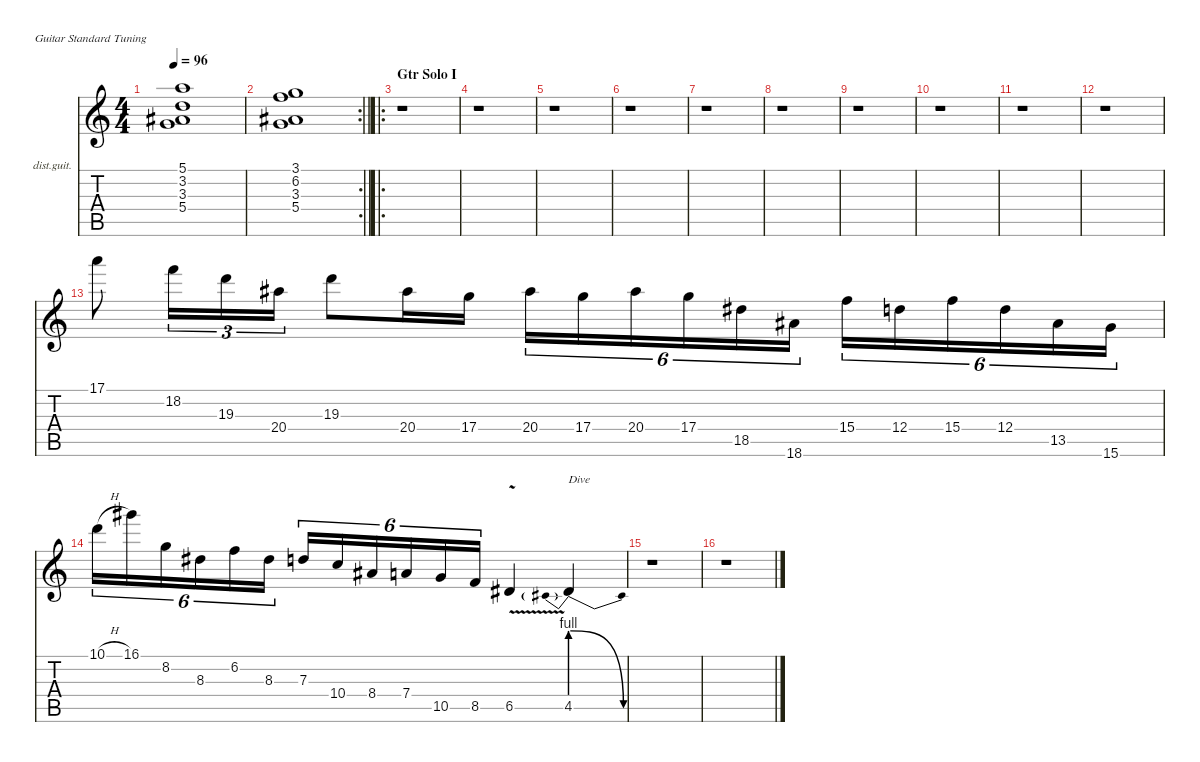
\defaultSystemsLayout 4
\hideDynamics
\bracketExtendMode nobrackets
\firstSystemTrackNameOrientation horizontal
\otherSystemsTrackNameOrientation horizontal
\track ("Lead 2" "dist.guit.") {instrument distortionguitar}
\staff {score tabs}
\tuning (E4 B3 G3 D3 A2 E2)
\ts (4 4)
\tempo 96
\clef g2
\ks c
(5.1 3.2 3.3{acc #} 5.4).1{dy f} |
\rc 2
\barLineRight lightlight
(3.1 6.2 3.3{acc #} 5.4).1 |
\ro
\section ("" "Gtr Solo I")
r.1 |
r.1 |
r.1 |
r.1 |
r.1 |
r.1 |
r.1 |
r.1 |
r.1 |
r.1 |
17.1.8 18.2.16{tu (3 2)} 19.3.16{tu (3 2)} 20.4{acc #}.16{tu (3 2)} 19.3.8 20.4{acc #}.16 17.4.16 20.4{acc #}.16{tu (6 4)} 17.4.16{tu (6 4)} 20.4{acc #}.16{tu (6 4)} 17.4.16{tu (6 4)} 18.5{acc #}.16{tu (6 4)} 18.6{acc #}.16{tu (6 4)} 15.4.16{tu (6 4)} 12.4.16{tu (6 4)} 15.4.16{tu (6 4)} 12.4.16{tu (6 4)} 13.5{acc #}.16{tu (6 4)} 15.6.16{tu (6 4)} |
10.1{h}.16{tu (6 4)} 16.1{acc #}.16{tu (6 4)} 8.2.16{tu (6 4)} 8.3{acc #}.16{tu (6 4)} 6.2.16{tu (6 4)} 8.3{acc #}.16{tu (6 4)} 7.3.16{tu (6 4)} 10.4.16{tu (6 4)} 8.4{acc #}.16{tu (6 4)} 7.4.16{tu (6 4)} 10.5.16{tu (6 4)} 8.5.16{tu (6 4)} 6.5{v acc #}.4 4.5{be (prebendrelease 0 4 39.999998399999996 0)}.4{txt "Dive"} |
r.1 |
r.1
